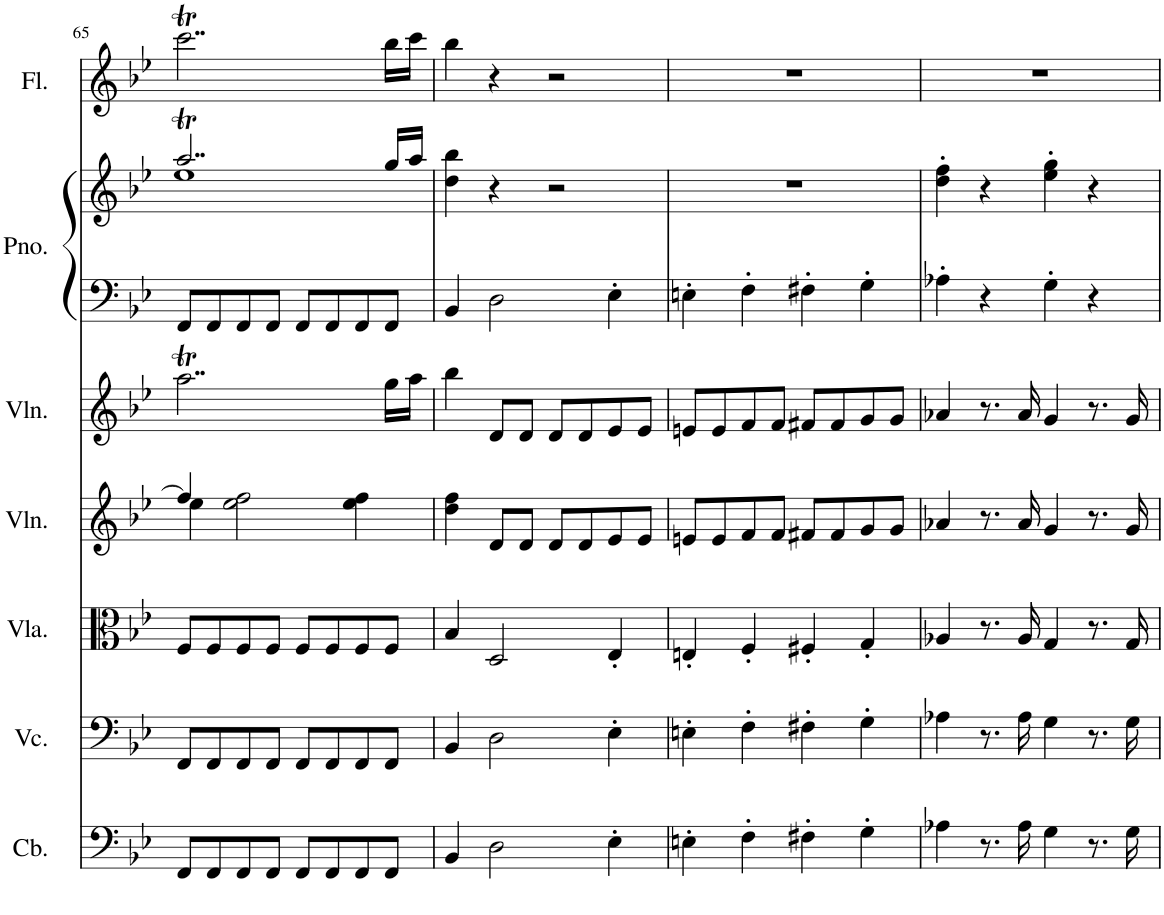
**kern	**kern	**kern	**kern	**kern	**kern	**kern	**kern
*part7	*part6	*part5	*part4	*part3	*part2	*part2	*part1
*staff8	*staff7	*staff6	*staff5	*staff4	*staff3	*staff2	*staff1
*I"Contrabass	*I"Violoncello	*I"Viola	*I"Violin	*I"Violin	*I"Piano	*	*I"Flute
*I'Cb.	*I'Vc.	*I'Vla.	*I'Vln.	*I'Vln.	*I'Pno.	*	*I'Fl.
!!LO:PB:g=z
*clefF4	*clefF4	*clefC3	*clefG2	*clefG2	*clefF4	*clefG2	*clefG2
*Trd7c12	*	*	*	*	*	*	*
*k[b-e-]	*k[b-e-]	*k[b-e-]	*k[b-e-]	*k[b-e-]	*k[b-e-]	*k[b-e-]	*k[b-e-]
*M2/2	*M2/2	*M2/2	*M2/2	*M2/2	*M2/2	*M2/2	*M2/2
*met(c|)	*met(c|)	*met(c|)	*met(c|)	*met(c|)	*met(c|)	*met(c|)	*met(c|)
=65	=65	=65	=65	=65	=65	=65	=65
*	*	*	*^	*	*	*^	*
8FF/L	8FF/L	8F/L	4ff/]	4ee-\	2..aat\	8FF/L	2..aat/	1ee-	2..cccT\
8FF/	8FF/	8F/	.	.	.	8FF/	.	.	.
8FF/	8FF/	8F/	2ee-\ 2ff\	4ryy	.	8FF/	.	.	.
8FF/J	8FF/J	8F/J	.	.	.	8FF/J	.	.	.
8FF/L	8FF/L	8F/L	.	2ryy	.	8FF/L	.	.	.
8FF/	8FF/	8F/	.	.	.	8FF/	.	.	.
8FF/	8FF/	8F/	4ee-\ 4ff\	.	.	8FF/	.	.	.
8FF/J	8FF/J	8F/J	.	.	16gg\LL	8FF/J	16gg/LL	.	16bb-\LL
.	.	.	.	.	16aa\JJ	.	16aa/JJ	.	16ccc\JJ
*	*	*	*v	*v	*	*	*v	*v	*
=66	=66	=66	=66	=66	=66	=66	=66
4BB-/	4BB-/	4B-/	4dd\ 4ff\	4bb-\	4BB-/	4dd\ 4bb-\	4bb-\
2D\	2D\	2D/	8d/L	8d/L	2D\	4r	4r
.	.	.	8d/J	8d/J	.	.	.
.	.	.	8d/L	8d/L	.	2r	2r
.	.	.	8d/	8d/	.	.	.
4E-'\	4E-'\	4E-'/	8e-/	8e-/	4E-'\	.	.
.	.	.	8e-/J	8e-/J	.	.	.
=67	=67	=67	=67	=67	=67	=67	=67
4En'\	4En'\	4En'/	8en/L	8en/L	4En'\	1r	1r
.	.	.	8e/	8e/	.	.	.
4F'\	4F'\	4F'/	8f/	8f/	4F'\	.	.
.	.	.	8f/J	8f/J	.	.	.
4F#X'\	4F#X'\	4F#X'/	8f#X/L	8f#X/L	4F#X'\	.	.
.	.	.	8f#/	8f#/	.	.	.
4G'\	4G'\	4G'/	8g/	8g/	4G'\	.	.
.	.	.	8g/J	8g/J	.	.	.
=68	=68	=68	=68	=68	=68	=68	=68
4A-X\	4A-X\	4A-X/	4a-X/	4a-X/	4A-X'\	4dd\' 4ff\'	1r
8.r	8.r	8.r	8.r	8.r	4r	4r	.
16A-\	16A-\	16A-/	16a-/	16a-/	.	.	.
4G\	4G\	4G/	4g/	4g/	4G'\	4ee-\' 4gg\'	.
8.r	8.r	8.r	8.r	8.r	4r	4r	.
16G\	16G\	16G/	16g/	16g/	.	.	.
=	=	=	=	=	=	=	=
*-	*-	*-	*-	*-	*-	*-	*-
